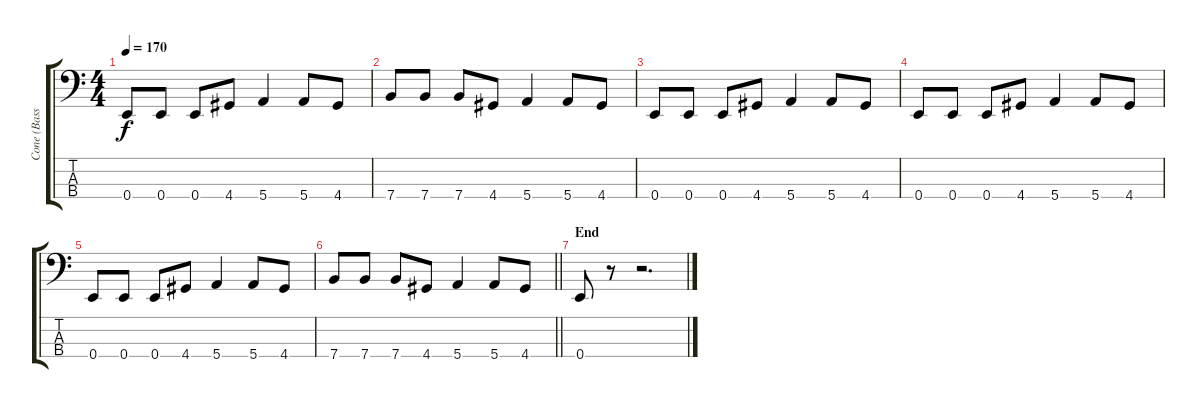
\track ("Cone (Bass)" "Cone (Bass") {instrument electricbassfinger}
\staff {score tabs}
\tuning (G2 D2 A1 E1) {hide}
\ts (4 4)
\tempo 170
\clef f4
\ks c
0.4.8{dy f} 0.4.8 0.4.8 4.4.8 5.4.4 5.4.8 4.4.8 |
7.4.8 7.4.8 7.4.8 4.4.8 5.4.4 5.4.8 4.4.8 |
0.4.8 0.4.8 0.4.8 4.4.8 5.4.4 5.4.8 4.4.8 |
0.4.8 0.4.8 0.4.8 4.4.8 5.4.4 5.4.8 4.4.8 |
0.4.8 0.4.8 0.4.8 4.4.8 5.4.4 5.4.8 4.4.8 |
\barLineRight lightlight
7.4.8 7.4.8 7.4.8 4.4.8 5.4.4 5.4.8 4.4.8 |
\section ("" "End")
0.4.8 r.8 r.2{d}
